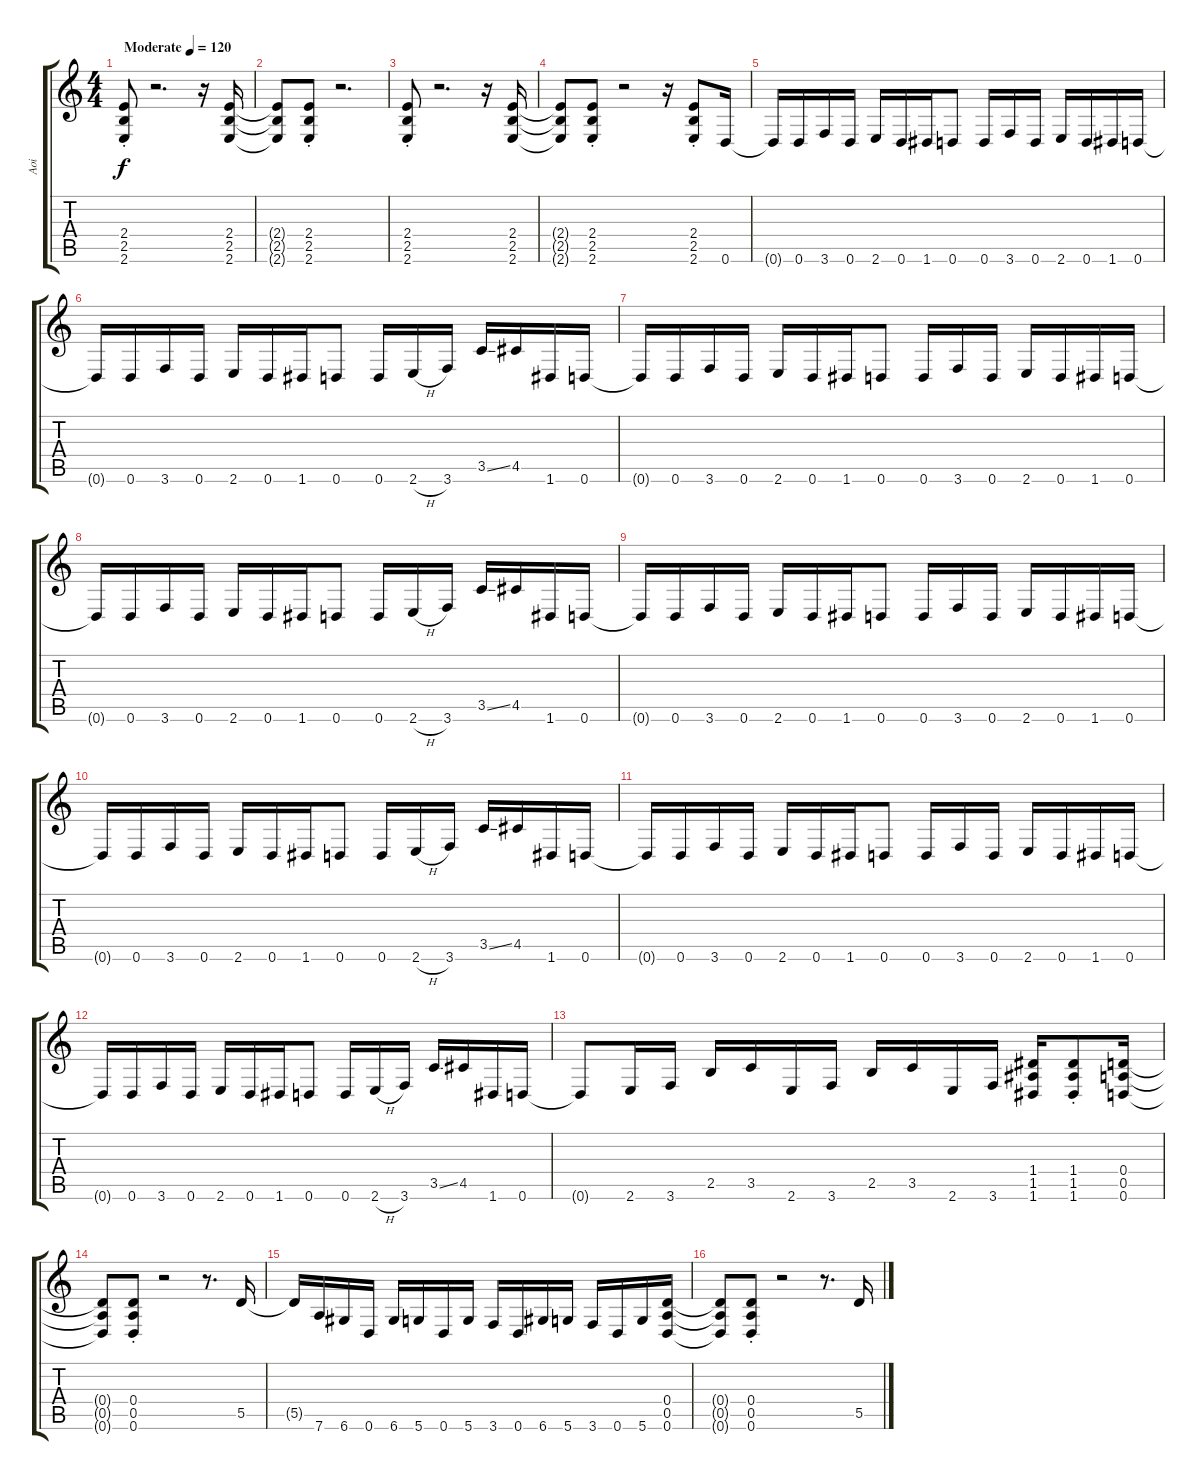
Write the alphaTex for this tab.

\track ("Aoi" "Aoi") {instrument distortionguitar}
\staff {score tabs}
\tuning (E4 B3 G3 D3 A2 D2) {hide}
\ts (4 4)
\tempo (120 "Moderate")
\clef g2
\ks c
(2.4{st} 2.5{st} 2.6{st}).8{dy f instrument distortionguitar} r.2{d} r.16 (2.4 2.5 2.6).16 |
(2.4{t} 2.5{t} 2.6{t}).8 (2.4{st} 2.5{st} 2.6{st}).8 r.2{d} |
(2.4{st} 2.5{st} 2.6{st}).8 r.2{d} r.16 (2.4 2.5 2.6).16 |
(2.4{t} 2.5{t} 2.6{t}).8 (2.4{st} 2.5{st} 2.6{st}).8 r.2 r.16 (2.4{st} 2.5{st} 2.6{st}).8 0.6.16 |
0.6{t}.16 0.6.16 3.6.16 0.6.16 2.6.16 0.6.16 1.6.16 0.6.8 0.6.16 3.6.16 0.6.16 2.6.16 0.6.16 1.6.16 0.6.16 |
0.6{t}.16 0.6.16 3.6.16 0.6.16 2.6.16 0.6.16 1.6.16 0.6.8 0.6.16 2.6{h}.16 3.6.16 3.5{ss}.16 4.5.16 1.6.16 0.6.16 |
0.6{t}.16 0.6.16 3.6.16 0.6.16 2.6.16 0.6.16 1.6.16 0.6.8 0.6.16 3.6.16 0.6.16 2.6.16 0.6.16 1.6.16 0.6.16 |
0.6{t}.16 0.6.16 3.6.16 0.6.16 2.6.16 0.6.16 1.6.16 0.6.8 0.6.16 2.6{h}.16 3.6.16 3.5{ss}.16 4.5.16 1.6.16 0.6.16 |
0.6{t}.16 0.6.16 3.6.16 0.6.16 2.6.16 0.6.16 1.6.16 0.6.8 0.6.16 3.6.16 0.6.16 2.6.16 0.6.16 1.6.16 0.6.16 |
0.6{t}.16 0.6.16 3.6.16 0.6.16 2.6.16 0.6.16 1.6.16 0.6.8 0.6.16 2.6{h}.16 3.6.16 3.5{ss}.16 4.5.16 1.6.16 0.6.16 |
0.6{t}.16 0.6.16 3.6.16 0.6.16 2.6.16 0.6.16 1.6.16 0.6.8 0.6.16 3.6.16 0.6.16 2.6.16 0.6.16 1.6.16 0.6.16 |
0.6{t}.16 0.6.16 3.6.16 0.6.16 2.6.16 0.6.16 1.6.16 0.6.8 0.6.16 2.6{h}.16 3.6.16 3.5{ss}.16 4.5.16 1.6.16 0.6.16 |
0.6{t}.8 2.6.16 3.6.16 2.5.16 3.5.16 2.6.16 3.6.16 2.5.16 3.5.16 2.6.16 3.6.16 (1.4 1.5 1.6).16 (1.4{st} 1.5{st} 1.6{st}).8 (0.4 0.5 0.6).16 |
(0.4{t} 0.5{t} 0.6{t}).8 (0.4{st} 0.5{st} 0.6{st}).8 r.2 r.8{d} 5.5.16 |
5.5{t}.16 7.6.16 6.6.16 0.6.16 6.6.16 5.6.16 0.6.16 5.6.16 3.6.16 0.6.16 6.6.16 5.6.16 3.6.16 0.6.16 5.6.16 (0.4 0.5 0.6).16 |
(0.4{t} 0.5{t} 0.6{t}).8 (0.4{st} 0.5{st} 0.6{st}).8 r.2 r.8{d} 5.5.16
